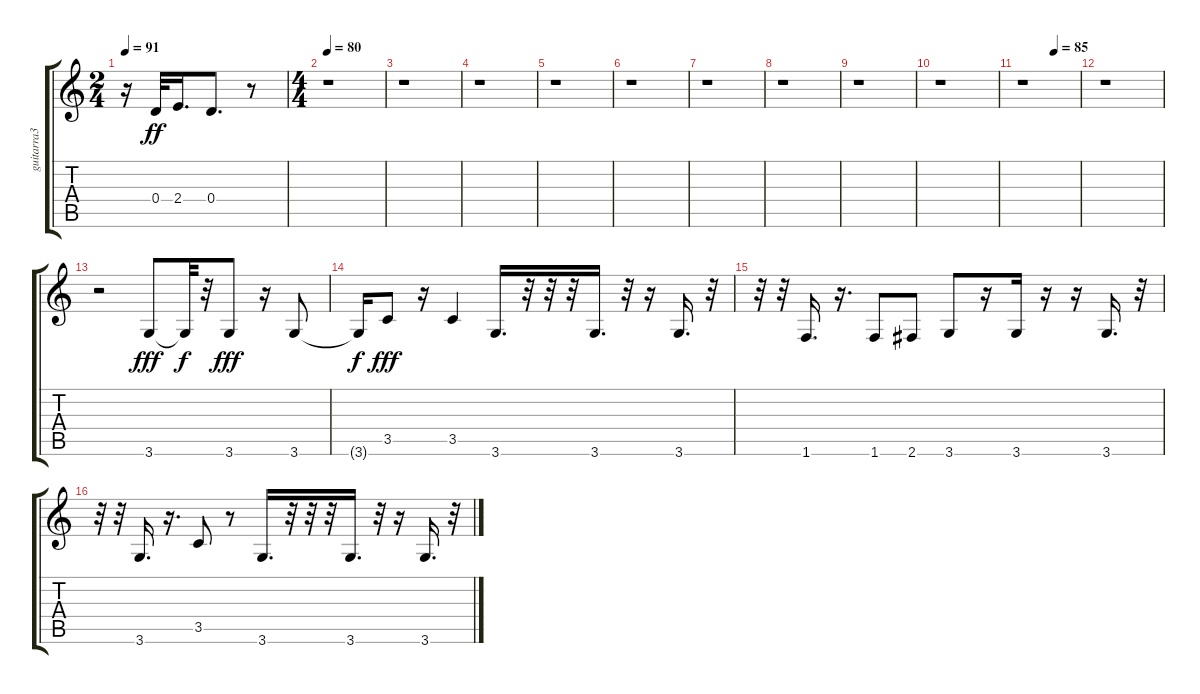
\track ("guitarra3" "guitarra3") {instrument distortionguitar}
\staff {score tabs}
\tuning (E4 B3 G3 D3 A2 E2) {hide}
\ts (2 4)
\tempo 91
\clef g2
\ks c
r.16{dy ff} 0.4.32 2.4.16{d} 0.4.8{d} r.8 |
\ts (4 4)
\tempo 80
r.1 |
r.1 |
r.1 |
r.1 |
r.1 |
r.1 |
r.1 |
r.1 |
r.1 |
\tempo (85 0.5625)
r.1 |
r.1 |
r.2 3.6.8{dy fff} 3.6{t}.32{dy f} r.32 3.6.8{dy fff} r.16 3.6.8 |
3.6{t}.16{dy f} 3.5.8{dy fff} r.16 3.5.4 3.6.16{d} r.32 r.32 r.32 3.6.16{d} r.32 r.16 3.6.16{d} r.32 |
r.32 r.32 1.6.16{d} r.16{d} 1.6.8 2.6.8 3.6.8 r.16 3.6.16 r.16 r.16 3.6.16{d} r.32 |
r.32 r.32 3.6.16{d} r.16{d} 3.5.8 r.8 3.6.16{d} r.32 r.32 r.32 3.6.16{d} r.32 r.16 3.6.16{d} r.32
